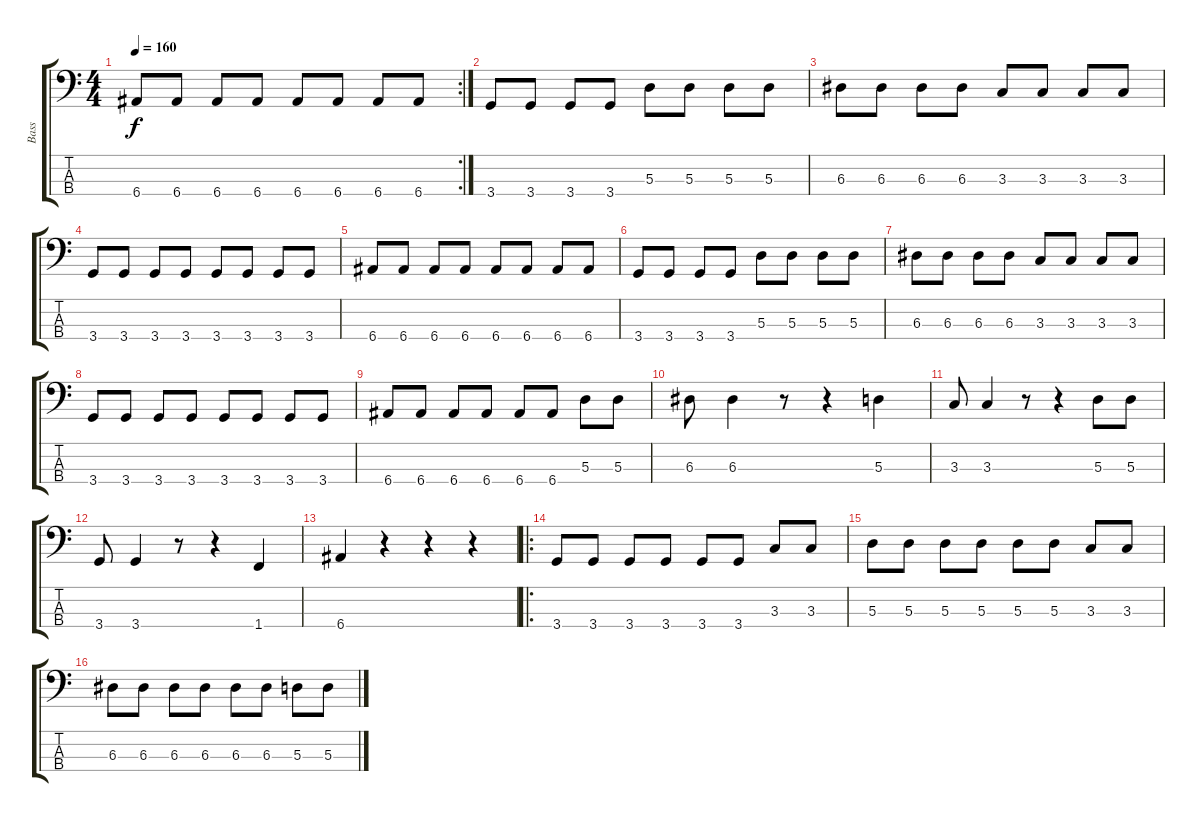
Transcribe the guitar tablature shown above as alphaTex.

\track ("Bass" "Bass") {instrument electricbasspick}
\staff {score tabs}
\tuning (G2 D2 A1 E1) {hide}
\rc 2
\ts (4 4)
\tempo 160
\clef f4
\ks c
6.4.8{dy f} 6.4.8 6.4.8 6.4.8 6.4.8 6.4.8 6.4.8 6.4.8 |
3.4.8 3.4.8 3.4.8 3.4.8 5.3.8 5.3.8 5.3.8 5.3.8 |
6.3.8 6.3.8 6.3.8 6.3.8 3.3.8 3.3.8 3.3.8 3.3.8 |
3.4.8 3.4.8 3.4.8 3.4.8 3.4.8 3.4.8 3.4.8 3.4.8 |
6.4.8 6.4.8 6.4.8 6.4.8 6.4.8 6.4.8 6.4.8 6.4.8 |
3.4.8 3.4.8 3.4.8 3.4.8 5.3.8 5.3.8 5.3.8 5.3.8 |
6.3.8 6.3.8 6.3.8 6.3.8 3.3.8 3.3.8 3.3.8 3.3.8 |
3.4.8 3.4.8 3.4.8 3.4.8 3.4.8 3.4.8 3.4.8 3.4.8 |
6.4.8 6.4.8 6.4.8 6.4.8 6.4.8 6.4.8 5.3.8 5.3.8 |
6.3.8 6.3.4 r.8 r.4 5.3.4 |
3.3.8 3.3.4 r.8 r.4 5.3.8 5.3.8 |
3.4.8 3.4.4 r.8 r.4 1.4.4 |
6.4.4 r.4 r.4 r.4 |
\ro
3.4.8 3.4.8 3.4.8 3.4.8 3.4.8 3.4.8 3.3.8 3.3.8 |
5.3.8 5.3.8 5.3.8 5.3.8 5.3.8 5.3.8 3.3.8 3.3.8 |
6.3.8 6.3.8 6.3.8 6.3.8 6.3.8 6.3.8 5.3.8 5.3.8
